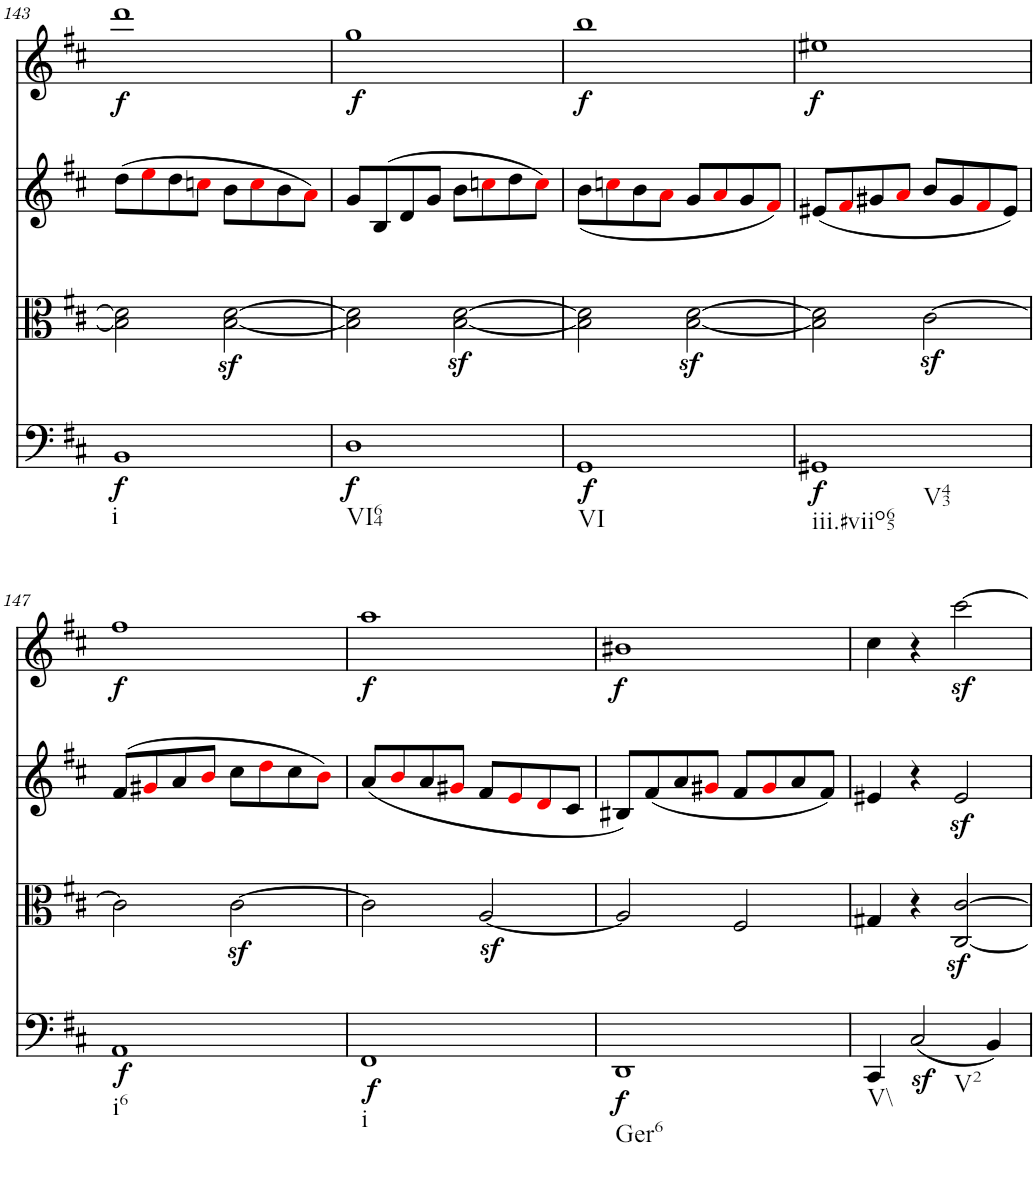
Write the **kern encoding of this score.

**kern	**dynam	**kern	**kern	**kern	**dynam
*part4	*part4	*part3	*part2	*part1	*part1
*staff4	*staff4	*staff3	*staff2	*staff1	*staff1
*I"Violoncello	*	*I"Viola	*I"Violin II	*I"Violin I	*
!!LO:PB:g=z
*clefF4	*	*clefC3	*clefG2	*clefG2	*
*k[f#c#]	*	*k[f#c#]	*k[f#c#]	*k[f#c#]	*
*M2/2	*	*M2/2	*M2/2	*M2/2	*
=143	=143	=143	=143	=143	=143
!LO:TX:b:t=i	!	!	!	!	!
!	!LO:DY:b	!	!	!	!LO:DY:b
1BB	f	2B\] 2d\]	(8dd\L	1ddd	f
.	.	.	8eei\	.	.
.	.	.	8dd\	.	.
.	.	.	8ccni\J	.	.
.	.	[2B\z< [2d\z<	8b\L	.	.
.	.	.	8cci\	.	.
.	.	.	8b\	.	.
.	.	.	8ai\J)	.	.
=144	=144	=144	=144	=144	=144
!LO:TX:b:t=VI64	!	!	!	!	!
!	!LO:DY:b	!	!	!	!LO:DY:b
1D	f	2B\] 2d\]	8g/L	1gg	f
.	.	.	(8B/	.	.
.	.	.	8d/	.	.
.	.	.	8g/J	.	.
.	.	[2B\z< [2d\z<	8b\L	.	.
.	.	.	8ccni\	.	.
.	.	.	8dd\	.	.
.	.	.	8cci\J)	.	.
=145	=145	=145	=145	=145	=145
!LO:TX:b:t=VI	!	!	!	!	!
!	!LO:DY:b	!	!	!	!LO:DY:b
1GG	f	2B\] 2d\]	(<8b\L	1bb	f
.	.	.	8ccni\	.	.
.	.	.	8b\	.	.
.	.	.	8ai\J	.	.
.	.	[2B\z< [2d\z<	8g/L	.	.
.	.	.	8ai/	.	.
.	.	.	8g/	.	.
.	.	.	8f#i/J)	.	.
=146	=146	=146	=146	=146	=146
!LO:TX:b:t=iii.#viio65	!	!	!	!	!
!LO:TX:b:t=V43	!	!	!	!	!
!	!LO:DY:b	!	!	!	!LO:DY:b
1GG#X	f	2B\] 2d\]	(8e#X/L	1ee#X	f
.	.	.	8f#i/	.	.
.	.	.	8g#X/	.	.
.	.	.	8ai/J	.	.
.	.	[2c#z<\	8b/L	.	.
.	.	.	8g#/	.	.
.	.	.	8f#i/	.	.
.	.	.	8e#/J)	.	.
!!LO:LB:g=z
=147	=147	=147	=147	=147	=147
!LO:TX:b:t=i6	!	!	!	!	!
!	!LO:DY:b	!	!	!	!LO:DY:b
1AA	f	2c#\]	(8f#/L	1ff#	f
.	.	.	8g#Xi/	.	.
.	.	.	8a/	.	.
.	.	.	8bi/J	.	.
.	.	[2c#z<\	8cc#\L	.	.
.	.	.	8ddi\	.	.
.	.	.	8cc#\	.	.
.	.	.	8bi\J)	.	.
=148	=148	=148	=148	=148	=148
!LO:TX:b:t=i	!	!	!	!	!
!	!LO:DY:b	!	!	!	!LO:DY:b
1FF#	f	2c#\]	(8a/L	1aa	f
.	.	.	8bi/	.	.
.	.	.	8a/	.	.
.	.	.	8g#Xi/J	.	.
.	.	[2Az</	8f#/L	.	.
.	.	.	8ei/	.	.
.	.	.	8di/	.	.
.	.	.	8c#/J	.	.
=149	=149	=149	=149	=149	=149
!LO:TX:b:t=Ger6	!	!	!	!	!
!	!LO:DY:b	!	!	!	!LO:DY:b
1DD	f	2A/]	8B#X/L)	1b#X	f
.	.	.	(8f#/	.	.
.	.	.	8a/	.	.
.	.	.	8g#Xi/J	.	.
.	.	2F#/	8f#/L	.	.
.	.	.	8g#i/	.	.
.	.	.	8a/	.	.
.	.	.	8f#/J)	.	.
=150	=150	=150	=150	=150	=150
!LO:TX:b:t=V\\	!	!	!	!	!
4CC#/	.	4G#X/	4e#X/	4cc#\	.
!LO:TX:b:t=V2	!	!	!	!	!
(2C#z</	.	4r	4r	4r	.
.	.	[2C#/ [2c#/	2e#z</	[2ccc#z<\	.
4BBz>/)	.	.	.	.	.
=	=	=	=	=	=
*-	*-	*-	*-	*-	*-
